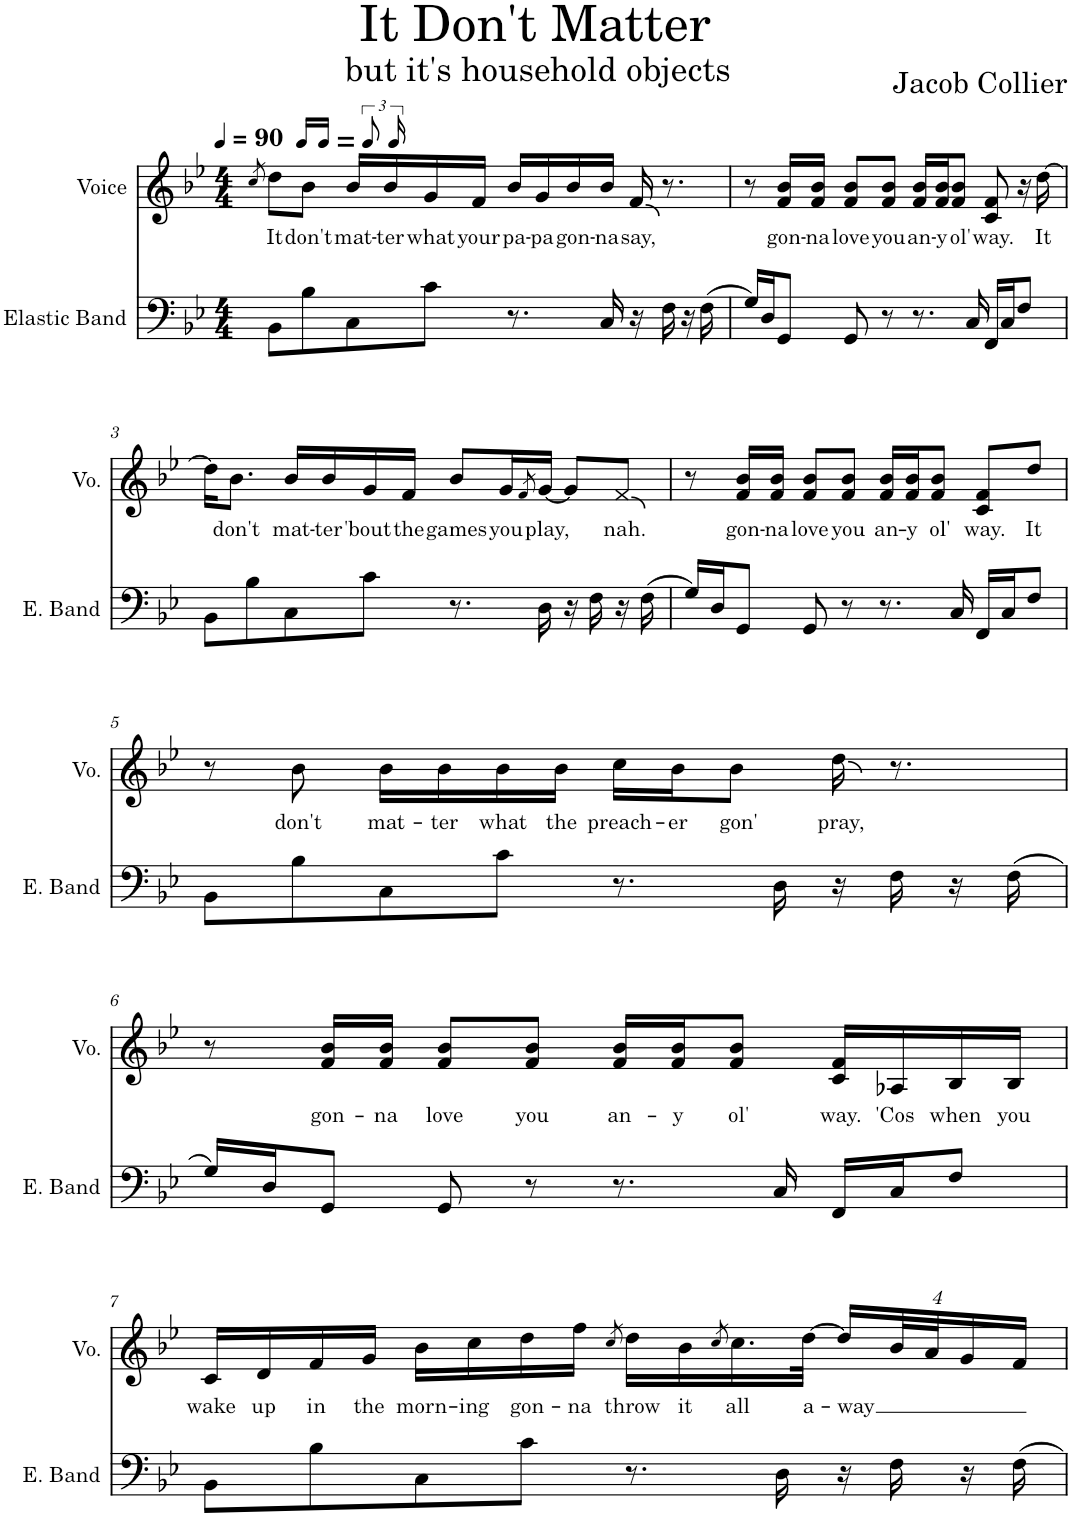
**kern	**kern	**text
*part2	*part1	*part1
*staff2	*staff1	*staff1
*I"Elastic Band	*I"Voice	*
*I'E. Band	*I'Vo.	*
*clefF4	*clefG2	*
*Trd7c12	*	*
*k[b-e-]	*k[b-e-]	*
*M4/4	*M4/4	*
*MM90	*MM90	*
=1	=1	=1
.	8qcc/	.
!	!	!LO:LY:b
8BB-\L	8dd\L	It
!	!	!LO:LY:b
8B-\	8b-\J	don't
!	!	!LO:LY:b
8C\	16b-/LL	mat-
!	!	!LO:LY:b
.	16b-/	-ter
!	!	!LO:LY:b
8c\J	16g/	what
!	!	!LO:LY:b
.	16f/JJ	your
!	!	!LO:LY:b
8.r	16b-/LL	pa-
!	!	!LO:LY:b
.	16g/	-pa
!	!	!LO:LY:b
.	16b-/	gon-
!	!	!LO:LY:b
16C/	16b-/JJ	-na
!	!	!LO:LY:b
16r	16f/	say,
16F\	8.r	.
16r	.	.
(16F\	.	.
=2	=2	=2
16G/LL)	8r	.
16D/J	.	.
!	!	!LO:LY:b
8GG/J	16f/ 16b-/LL	gon-
!	!	!LO:LY:b
.	16f/ 16b-/JJ	-na
!	!	!LO:LY:b
8GG/	8f/ 8b-/L	love
!	!	!LO:LY:b
8r	8f/ 8b-/J	you
!	!	!LO:LY:b
8.r	16f/ 16b-/LL	an-
!	!	!LO:LY:b
.	16f/ 16b-/J	-y
!	!	!LO:LY:b
.	8f/ 8b-/J	ol'
16C/	.	.
!	!	!LO:LY:b
16FF/LL	8c/ 8f/	way.
16C/J	.	.
8F/J	16r	.
!	!	!LO:LY:b
.	[16dd\	It
!!LO:LB:g=z
=3	=3	=3
8BB-\L	16dd\KL]	.
!	!	!LO:LY:b
.	8.b-\J	don't
8B-\	.	.
!	!	!LO:LY:b
8C\	16b-/LL	mat-
!	!	!LO:LY:b
.	16b-/	-ter
!	!	!LO:LY:b
8c\J	16g/	'bout
!	!	!LO:LY:b
.	16f/JJ	the
!	!	!LO:LY:b
8.r	8b-/L	games
!	!	!LO:LY:b
.	16g/L	you
.	8qf/	.
!	!	!LO:LY:b
16D\	[16g/JJ	play,
16r	8g/L]	.
16F\	.	.
!	!	!LO:LY:b
16r	8f/J	nah.
(16F\	.	.
=4	=4	=4
16G/LL)	8r	.
16D/J	.	.
!	!	!LO:LY:b
8GG/J	16f/ 16b-/LL	gon-
!	!	!LO:LY:b
.	16f/ 16b-/JJ	-na
!	!	!LO:LY:b
8GG/	8f/ 8b-/L	love
!	!	!LO:LY:b
8r	8f/ 8b-/J	you
!	!	!LO:LY:b
8.r	16f/ 16b-/LL	an-
!	!	!LO:LY:b
.	16f/ 16b-/J	-y
!	!	!LO:LY:b
.	8f/ 8b-/J	ol'
16C/	.	.
!	!	!LO:LY:b
16FF/LL	8c/ 8f/L	way.
16C/J	.	.
!	!	!LO:LY:b
8F/J	8dd/J	It
!!LO:LB:g=z
=5	=5	=5
8BB-\L	8r	.
!	!	!LO:LY:b
8B-\	8b-\	don't
!	!	!LO:LY:b
8C\	16b-\LL	mat-
!	!	!LO:LY:b
.	16b-\	-ter
!	!	!LO:LY:b
8c\J	16b-\	what
!	!	!LO:LY:b
.	16b-\JJ	the
!	!	!LO:LY:b
8.r	16cc\LL	preach-
!	!	!LO:LY:b
.	16b-\J	-er
!	!	!LO:LY:b
.	8b-\J	gon'
16D\	.	.
!	!	!LO:LY:b
16r	16dd\	pray,
16F\	8.r	.
16r	.	.
(16F\	.	.
!!LO:LB:g=z
=6	=6	=6
16G/LL)	8r	.
16D/J	.	.
!	!	!LO:LY:b
8GG/J	16f/ 16b-/LL	gon-
!	!	!LO:LY:b
.	16f/ 16b-/JJ	-na
!	!	!LO:LY:b
8GG/	8f/ 8b-/L	love
!	!	!LO:LY:b
8r	8f/ 8b-/J	you
!	!	!LO:LY:b
8.r	16f/ 16b-/LL	an-
!	!	!LO:LY:b
.	16f/ 16b-/J	-y
!	!	!LO:LY:b
.	8f/ 8b-/J	ol'
16C/	.	.
!	!	!LO:LY:b
16FF/LL	16c/ 16f/LL	way.
!	!	!LO:LY:b
16C/J	16A-X/	'Cos
!	!	!LO:LY:b
8F/J	16B-/	when
!	!	!LO:LY:b
.	16B-/JJ	you
!!LO:LB:g=z
=7	=7	=7
!	!	!LO:LY:b
8BB-\L	16c/LL	wake
!	!	!LO:LY:b
.	16d/	up
!	!	!LO:LY:b
8B-\	16f/	in
!	!	!LO:LY:b
.	16g/JJ	the
!	!	!LO:LY:b
8C\	16b-\LL	morn-
!	!	!LO:LY:b
.	16cc\	-ing
!	!	!LO:LY:b
8c\J	16dd\	gon-
!	!	!LO:LY:b
.	16ff\JJ	-na
.	8qcc/	.
!	!	!LO:LY:b
8.r	16dd\LL	throw
!	!	!LO:LY:b
.	16b-\	it
.	8qcc/	.
!	!	!LO:LY:b
.	16.cc\	all
16D\	.	.
!	!	!LO:LY:b
.	[32dd\JJk	a-
!	!	!LO:LY:b
16r	16dd/LL]	-way
16F\	32b-/L	.
.	32a/J	.
16r	16g/	.
16F\	16f/JJ	.
=	=	=
*-	*-	*-
